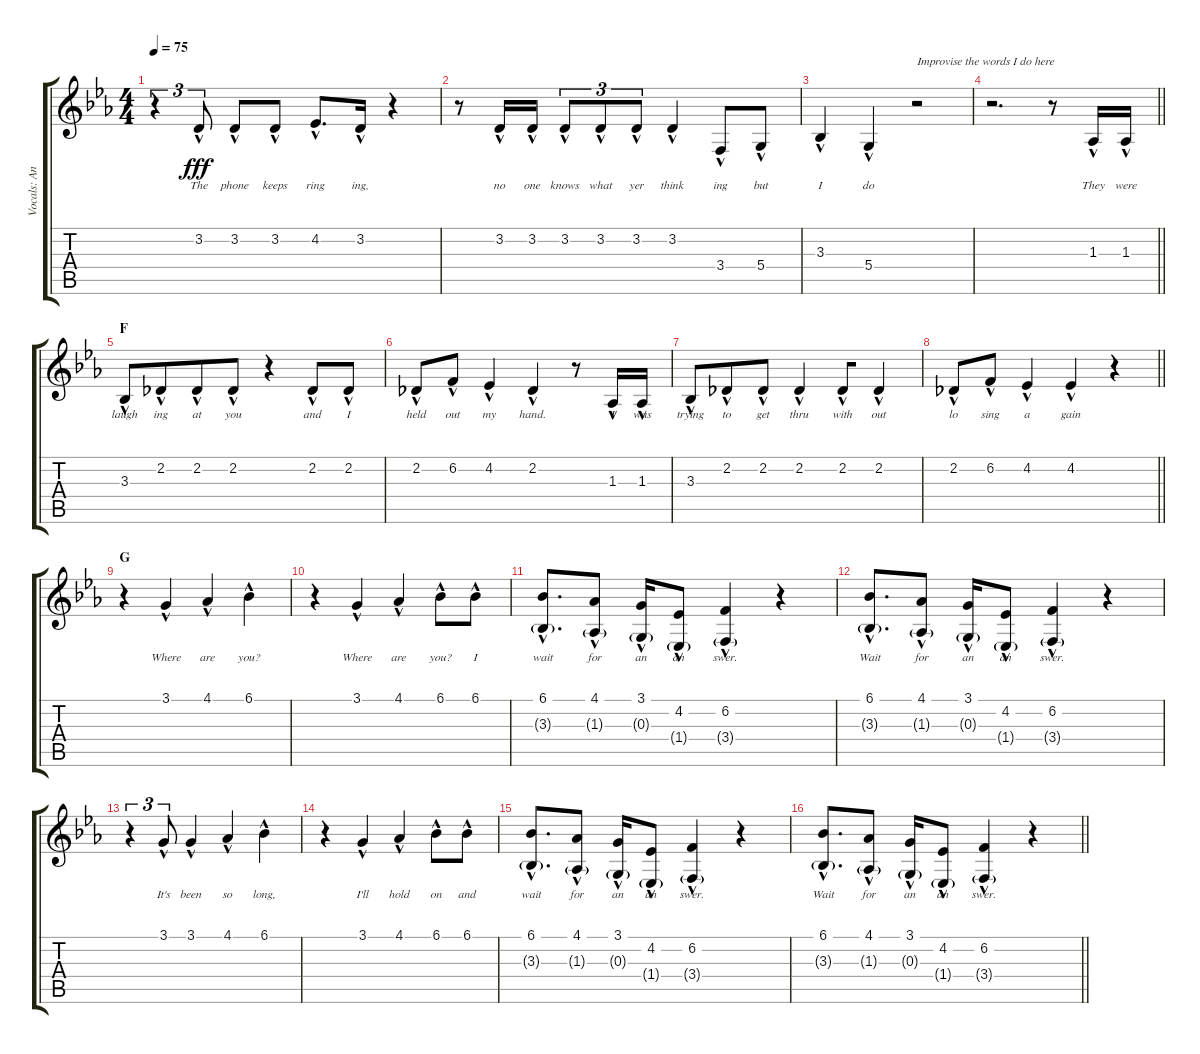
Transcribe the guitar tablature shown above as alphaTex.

\track ("Vocals: Ann" "Vocals: An") {instrument pad1newage}
\staff {score tabs}
\tuning (E4 B3 G3 D3 A2 E2) {hide}
\ts (4 4)
\tempo 75
\clef g2
\ks eb
r.4{tu (3 2) dy fff} 3.2{hac}.8{tu (3 2) lyrics (0 "The") lyrics (1 "") lyrics (2 "") lyrics (3 "") lyrics (4 "")} 3.2{hac}.8{lyrics (0 "phone") lyrics (1 "") lyrics (2 "") lyrics (3 "") lyrics (4 "")} 3.2{hac}.8{lyrics (0 "keeps") lyrics (1 "") lyrics (2 "") lyrics (3 "") lyrics (4 "")} 4.2{hac}.8{d lyrics (0 "ring") lyrics (1 "") lyrics (2 "") lyrics (3 "") lyrics (4 "")} 3.2{hac}.16{lyrics (0 "ing,") lyrics (1 "") lyrics (2 "") lyrics (3 "") lyrics (4 "")} r.4 |
r.8 3.2{hac}.16{lyrics (0 "no") lyrics (1 "") lyrics (2 "") lyrics (3 "") lyrics (4 "")} 3.2{hac}.16{lyrics (0 "one") lyrics (1 "") lyrics (2 "") lyrics (3 "") lyrics (4 "")} 3.2{hac}.8{tu (3 2) lyrics (0 "knows") lyrics (1 "") lyrics (2 "") lyrics (3 "") lyrics (4 "")} 3.2{hac}.8{tu (3 2) lyrics (0 "what") lyrics (1 "") lyrics (2 "") lyrics (3 "") lyrics (4 "")} 3.2{hac}.8{tu (3 2) lyrics (0 "yer") lyrics (1 "") lyrics (2 "") lyrics (3 "") lyrics (4 "")} 3.2{hac}.4{lyrics (0 "think") lyrics (1 "") lyrics (2 "") lyrics (3 "") lyrics (4 "")} 3.4{hac}.8{lyrics (0 "ing") lyrics (1 "") lyrics (2 "") lyrics (3 "") lyrics (4 "")} 5.4{hac}.8{lyrics (0 "but") lyrics (1 "") lyrics (2 "") lyrics (3 "") lyrics (4 "")} |
3.3{hac}.4{lyrics (0 "I") lyrics (1 "") lyrics (2 "") lyrics (3 "") lyrics (4 "")} 5.4{hac}.4{lyrics (0 "do") lyrics (1 "") lyrics (2 "") lyrics (3 "") lyrics (4 "")} r.2{txt "Improvise the words I do here"} |
\barLineRight lightlight
r.2{d} r.8 1.3{hac}.16{lyrics (0 "They") lyrics (1 "") lyrics (2 "") lyrics (3 "") lyrics (4 "")} 1.3{hac}.16{lyrics (0 "were") lyrics (1 "") lyrics (2 "") lyrics (3 "") lyrics (4 "")} |
\section ("" "F")
3.3{hac}.8{lyrics (0 "laugh") lyrics (1 "") lyrics (2 "") lyrics (3 "") lyrics (4 "")} 2.2{hac}.8{lyrics (0 "ing") lyrics (1 "") lyrics (2 "") lyrics (3 "") lyrics (4 "") beam merge} 2.2{hac}.8{lyrics (0 "at") lyrics (1 "") lyrics (2 "") lyrics (3 "") lyrics (4 "")} 2.2{hac}.8{lyrics (0 "you") lyrics (1 "") lyrics (2 "") lyrics (3 "") lyrics (4 "")} r.4{beam merge} 2.2{hac}.8{lyrics (0 "and") lyrics (1 "") lyrics (2 "") lyrics (3 "") lyrics (4 "")} 2.2{hac}.8{lyrics (0 "I") lyrics (1 "") lyrics (2 "") lyrics (3 "") lyrics (4 "")} |
2.2{hac}.8{lyrics (0 "held") lyrics (1 "") lyrics (2 "") lyrics (3 "") lyrics (4 "")} 6.2{hac}.8{lyrics (0 "out") lyrics (1 "") lyrics (2 "") lyrics (3 "") lyrics (4 "")} 4.2{hac}.4{lyrics (0 "my") lyrics (1 "") lyrics (2 "") lyrics (3 "") lyrics (4 "")} 2.2{hac}.4{lyrics (0 "hand.") lyrics (1 "") lyrics (2 "") lyrics (3 "") lyrics (4 "")} r.8 1.3{hac}.16{lyrics (0 "I") lyrics (1 "") lyrics (2 "") lyrics (3 "") lyrics (4 "")} 1.3{hac}.16{lyrics (0 "was") lyrics (1 "") lyrics (2 "") lyrics (3 "") lyrics (4 "")} |
3.3{hac}.8{lyrics (0 "trying") lyrics (1 "") lyrics (2 "") lyrics (3 "") lyrics (4 "")} 2.2{hac}.8{lyrics (0 "to") lyrics (1 "") lyrics (2 "") lyrics (3 "") lyrics (4 "") beam merge} 2.2{hac}.8{lyrics (0 "get") lyrics (1 "") lyrics (2 "") lyrics (3 "") lyrics (4 "")} 2.2{hac}.4{lyrics (0 "thru") lyrics (1 "") lyrics (2 "") lyrics (3 "") lyrics (4 "")} 2.2{hac}.8{lyrics (0 "with") lyrics (1 "") lyrics (2 "") lyrics (3 "") lyrics (4 "") beam merge} 2.2{hac}.4{lyrics (0 "out") lyrics (1 "") lyrics (2 "") lyrics (3 "") lyrics (4 "")} |
\barLineRight lightlight
2.2{hac}.8{lyrics (0 "lo") lyrics (1 "") lyrics (2 "") lyrics (3 "") lyrics (4 "")} 6.2{hac}.8{lyrics (0 "sing") lyrics (1 "") lyrics (2 "") lyrics (3 "") lyrics (4 "")} 4.2{hac}.4{lyrics (0 "a") lyrics (1 "") lyrics (2 "") lyrics (3 "") lyrics (4 "")} 4.2{hac}.4{lyrics (0 "gain") lyrics (1 "") lyrics (2 "") lyrics (3 "") lyrics (4 "")} r.4 |
\section ("" "G")
r.4 3.1{hac}.4{lyrics (0 "Where") lyrics (1 "") lyrics (2 "") lyrics (3 "") lyrics (4 "")} 4.1{hac}.4{lyrics (0 "are") lyrics (1 "") lyrics (2 "") lyrics (3 "") lyrics (4 "")} 6.1{hac}.4{lyrics (0 "you?") lyrics (1 "") lyrics (2 "") lyrics (3 "") lyrics (4 "")} |
r.4 3.1{hac}.4{lyrics (0 "Where") lyrics (1 "") lyrics (2 "") lyrics (3 "") lyrics (4 "")} 4.1{hac}.4{lyrics (0 "are") lyrics (1 "") lyrics (2 "") lyrics (3 "") lyrics (4 "")} 6.1{hac}.8{lyrics (0 "you?") lyrics (1 "") lyrics (2 "") lyrics (3 "") lyrics (4 "")} 6.1{hac}.8{lyrics (0 "I") lyrics (1 "") lyrics (2 "") lyrics (3 "") lyrics (4 "")} |
(6.1{hac} 3.3{g}).8{d lyrics (0 "wait") lyrics (1 "") lyrics (2 "") lyrics (3 "") lyrics (4 "")} (4.1{hac} 1.3{g}).8{lyrics (0 "for") lyrics (1 "") lyrics (2 "") lyrics (3 "") lyrics (4 "")} (3.1{hac} 0.3{g}).16{lyrics (0 "an") lyrics (1 "") lyrics (2 "") lyrics (3 "") lyrics (4 "")} (4.2{hac} 1.4{g}).8{lyrics (0 "an") lyrics (1 "") lyrics (2 "") lyrics (3 "") lyrics (4 "")} (6.2{hac} 3.4{g}).4{lyrics (0 "swer.") lyrics (1 "") lyrics (2 "") lyrics (3 "") lyrics (4 "")} r.4 |
(6.1{hac} 3.3{g}).8{d lyrics (0 "Wait") lyrics (1 "") lyrics (2 "") lyrics (3 "") lyrics (4 "")} (4.1{hac} 1.3{g}).8{lyrics (0 "for") lyrics (1 "") lyrics (2 "") lyrics (3 "") lyrics (4 "")} (3.1{hac} 0.3{g}).16{lyrics (0 "an") lyrics (1 "") lyrics (2 "") lyrics (3 "") lyrics (4 "")} (4.2{hac} 1.4{g}).8{lyrics (0 "an") lyrics (1 "") lyrics (2 "") lyrics (3 "") lyrics (4 "")} (6.2{hac} 3.4{g}).4{lyrics (0 "swer.") lyrics (1 "") lyrics (2 "") lyrics (3 "") lyrics (4 "")} r.4 |
r.4{tu (3 2)} 3.1{hac}.8{tu (3 2) lyrics (0 "It's") lyrics (1 "") lyrics (2 "") lyrics (3 "") lyrics (4 "")} 3.1{hac}.4{lyrics (0 "been") lyrics (1 "") lyrics (2 "") lyrics (3 "") lyrics (4 "")} 4.1{hac}.4{lyrics (0 "so") lyrics (1 "") lyrics (2 "") lyrics (3 "") lyrics (4 "")} 6.1{hac}.4{lyrics (0 "long,") lyrics (1 "") lyrics (2 "") lyrics (3 "") lyrics (4 "")} |
r.4 3.1{hac}.4{lyrics (0 "I'll") lyrics (1 "") lyrics (2 "") lyrics (3 "") lyrics (4 "")} 4.1{hac}.4{lyrics (0 "hold") lyrics (1 "") lyrics (2 "") lyrics (3 "") lyrics (4 "")} 6.1{hac}.8{lyrics (0 "on") lyrics (1 "") lyrics (2 "") lyrics (3 "") lyrics (4 "")} 6.1{hac}.8{lyrics (0 "and") lyrics (1 "") lyrics (2 "") lyrics (3 "") lyrics (4 "")} |
(6.1{hac} 3.3{g}).8{d lyrics (0 "wait") lyrics (1 "") lyrics (2 "") lyrics (3 "") lyrics (4 "")} (4.1{hac} 1.3{g}).8{lyrics (0 "for") lyrics (1 "") lyrics (2 "") lyrics (3 "") lyrics (4 "")} (3.1{hac} 0.3{g}).16{lyrics (0 "an") lyrics (1 "") lyrics (2 "") lyrics (3 "") lyrics (4 "")} (4.2{hac} 1.4{g}).8{lyrics (0 "an") lyrics (1 "") lyrics (2 "") lyrics (3 "") lyrics (4 "")} (6.2{hac} 3.4{g}).4{lyrics (0 "swer.") lyrics (1 "") lyrics (2 "") lyrics (3 "") lyrics (4 "")} r.4 |
\barLineRight lightlight
(6.1{hac} 3.3{g}).8{d lyrics (0 "Wait") lyrics (1 "") lyrics (2 "") lyrics (3 "") lyrics (4 "")} (4.1{hac} 1.3{g}).8{lyrics (0 "for") lyrics (1 "") lyrics (2 "") lyrics (3 "") lyrics (4 "")} (3.1{hac} 0.3{g}).16{lyrics (0 "an") lyrics (1 "") lyrics (2 "") lyrics (3 "") lyrics (4 "")} (4.2{hac} 1.4{g}).8{lyrics (0 "an") lyrics (1 "") lyrics (2 "") lyrics (3 "") lyrics (4 "")} (6.2{hac} 3.4{g}).4{lyrics (0 "swer.") lyrics (1 "") lyrics (2 "") lyrics (3 "") lyrics (4 "")} r.4
